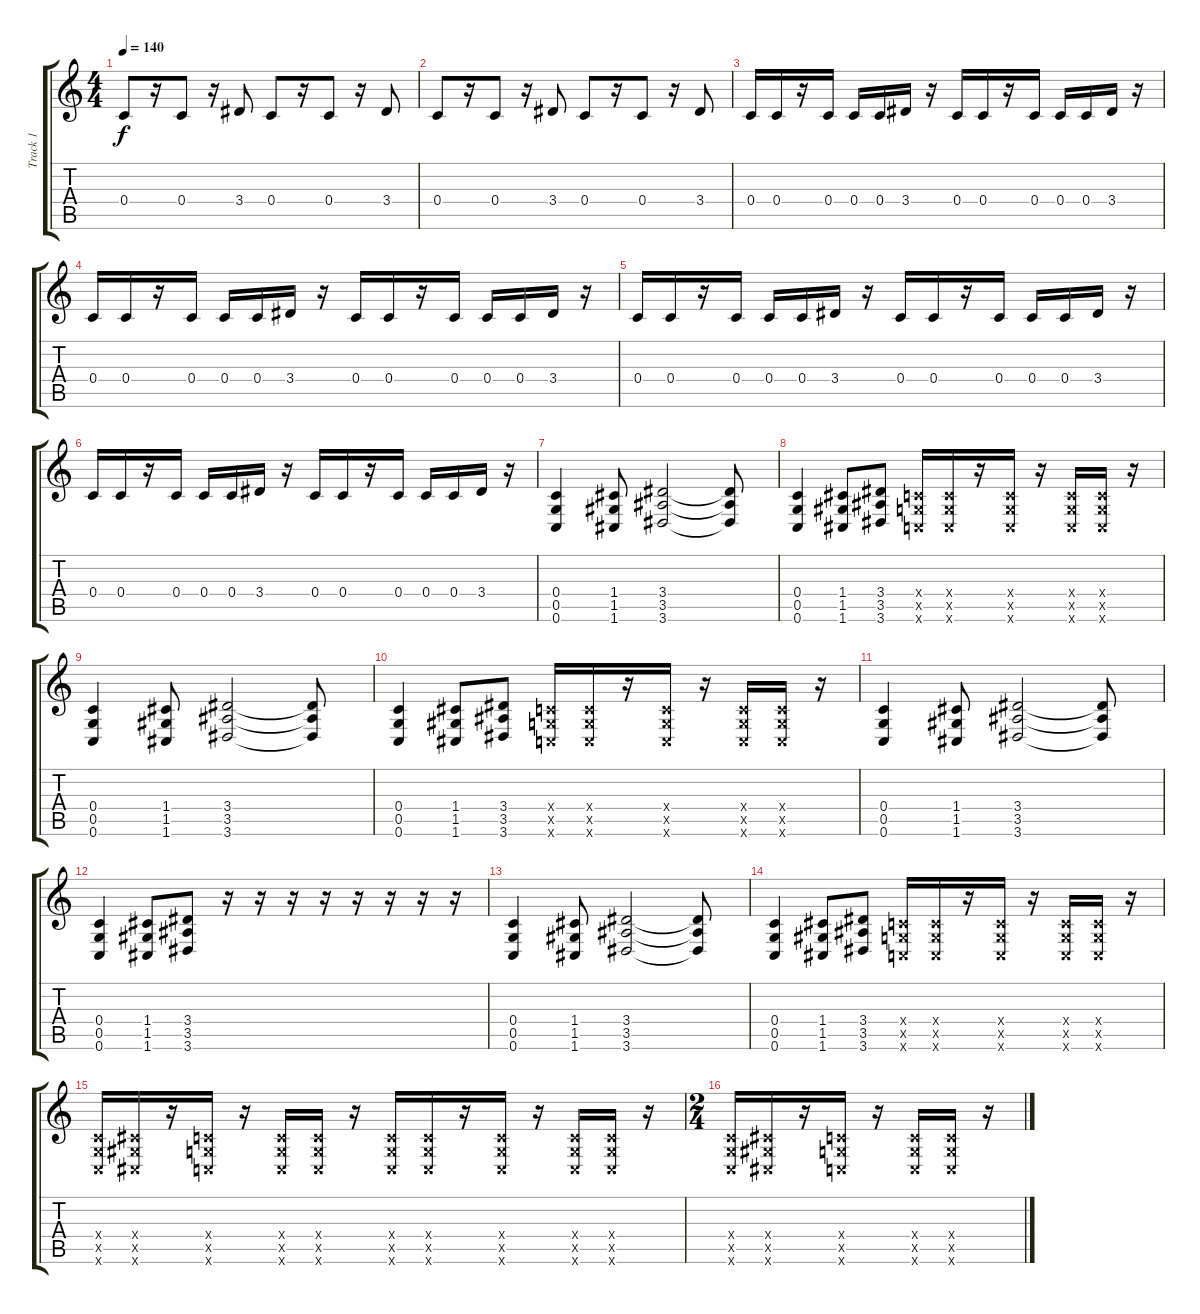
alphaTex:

\track ("Track 1" "Track 1") {instrument overdrivenguitar}
\staff {score tabs}
\tuning (D4 A3 F3 C3 G2 C2) {hide}
\ts (4 4)
\tempo 140
\clef g2
\ks c
0.4.8{dy f} r.16 0.4.8 r.16 3.4.8 0.4.8 r.16 0.4.8 r.16 3.4.8 |
0.4.8 r.16 0.4.8 r.16 3.4.8 0.4.8 r.16 0.4.8 r.16 3.4.8 |
0.4.16 0.4.16 r.16 0.4.16 0.4.16 0.4.16 3.4.16 r.16 0.4.16 0.4.16 r.16 0.4.16 0.4.16 0.4.16 3.4.16 r.16 |
0.4.16 0.4.16 r.16 0.4.16 0.4.16 0.4.16 3.4.16 r.16 0.4.16 0.4.16 r.16 0.4.16 0.4.16 0.4.16 3.4.16 r.16 |
0.4.16 0.4.16 r.16 0.4.16 0.4.16 0.4.16 3.4.16 r.16 0.4.16 0.4.16 r.16 0.4.16 0.4.16 0.4.16 3.4.16 r.16 |
0.4.16 0.4.16 r.16 0.4.16 0.4.16 0.4.16 3.4.16 r.16 0.4.16 0.4.16 r.16 0.4.16 0.4.16 0.4.16 3.4.16 r.16 |
(0.4 0.5 0.6).4 (1.4 1.5 1.6).8 (3.4 3.5 3.6).2 (3.4{t} 3.5{t} 3.6{t}).8 |
(0.4 0.5 0.6).4 (1.4 1.5 1.6).8 (3.4 3.5 3.6).8 (0.4{x} 0.5{x} 0.6{x}).16 (0.4{x} 0.5{x} 0.6{x}).16 r.16 (0.4{x} 0.5{x} 0.6{x}).16 r.16 (0.4{x} 0.5{x} 0.6{x}).16 (0.4{x} 0.5{x} 0.6{x}).16 r.16 |
(0.4 0.5 0.6).4 (1.4 1.5 1.6).8 (3.4 3.5 3.6).2 (3.4{t} 3.5{t} 3.6{t}).8 |
(0.4 0.5 0.6).4 (1.4 1.5 1.6).8 (3.4 3.5 3.6).8 (0.4{x} 0.5{x} 0.6{x}).16 (0.4{x} 0.5{x} 0.6{x}).16 r.16 (0.4{x} 0.5{x} 0.6{x}).16 r.16 (0.4{x} 0.5{x} 0.6{x}).16 (0.4{x} 0.5{x} 0.6{x}).16 r.16 |
(0.4 0.5 0.6).4 (1.4 1.5 1.6).8 (3.4 3.5 3.6).2 (3.4{t} 3.5{t} 3.6{t}).8 |
(0.4 0.5 0.6).4 (1.4 1.5 1.6).8 (3.4 3.5 3.6).8 r.16 r.16 r.16 r.16 r.16 r.16 r.16 r.16 |
(0.4 0.5 0.6).4 (1.4 1.5 1.6).8 (3.4 3.5 3.6).2 (3.4{t} 3.5{t} 3.6{t}).8 |
(0.4 0.5 0.6).4 (1.4 1.5 1.6).8 (3.4 3.5 3.6).8 (0.4{x} 0.5{x} 0.6{x}).16 (0.4{x} 0.5{x} 0.6{x}).16 r.16 (0.4{x} 0.5{x} 0.6{x}).16 r.16 (0.4{x} 0.5{x} 0.6{x}).16 (0.4{x} 0.5{x} 0.6{x}).16 r.16 |
(0.4{x} 0.5{x} 0.6{x}).16 (1.4{x} 1.5{x} 1.6{x}).16 r.16 (0.4{x} 0.5{x} 0.6{x}).16 r.16 (0.4{x} 0.5{x} 0.6{x}).16 (0.4{x} 0.5{x} 0.6{x}).16 r.16 (0.4{x} 0.5{x} 0.6{x}).16 (0.4{x} 0.5{x} 0.6{x}).16 r.16 (0.4{x} 0.5{x} 0.6{x}).16 r.16 (0.4{x} 0.5{x} 0.6{x}).16 (0.4{x} 0.5{x} 0.6{x}).16 r.16 |
\ts (2 4)
(0.4{x} 0.5{x} 0.6{x}).16 (1.4{x} 1.5{x} 1.6{x}).16 r.16 (0.4{x} 0.5{x} 0.6{x}).16 r.16 (0.4{x} 0.5{x} 0.6{x}).16 (0.4{x} 0.5{x} 0.6{x}).16 r.16
